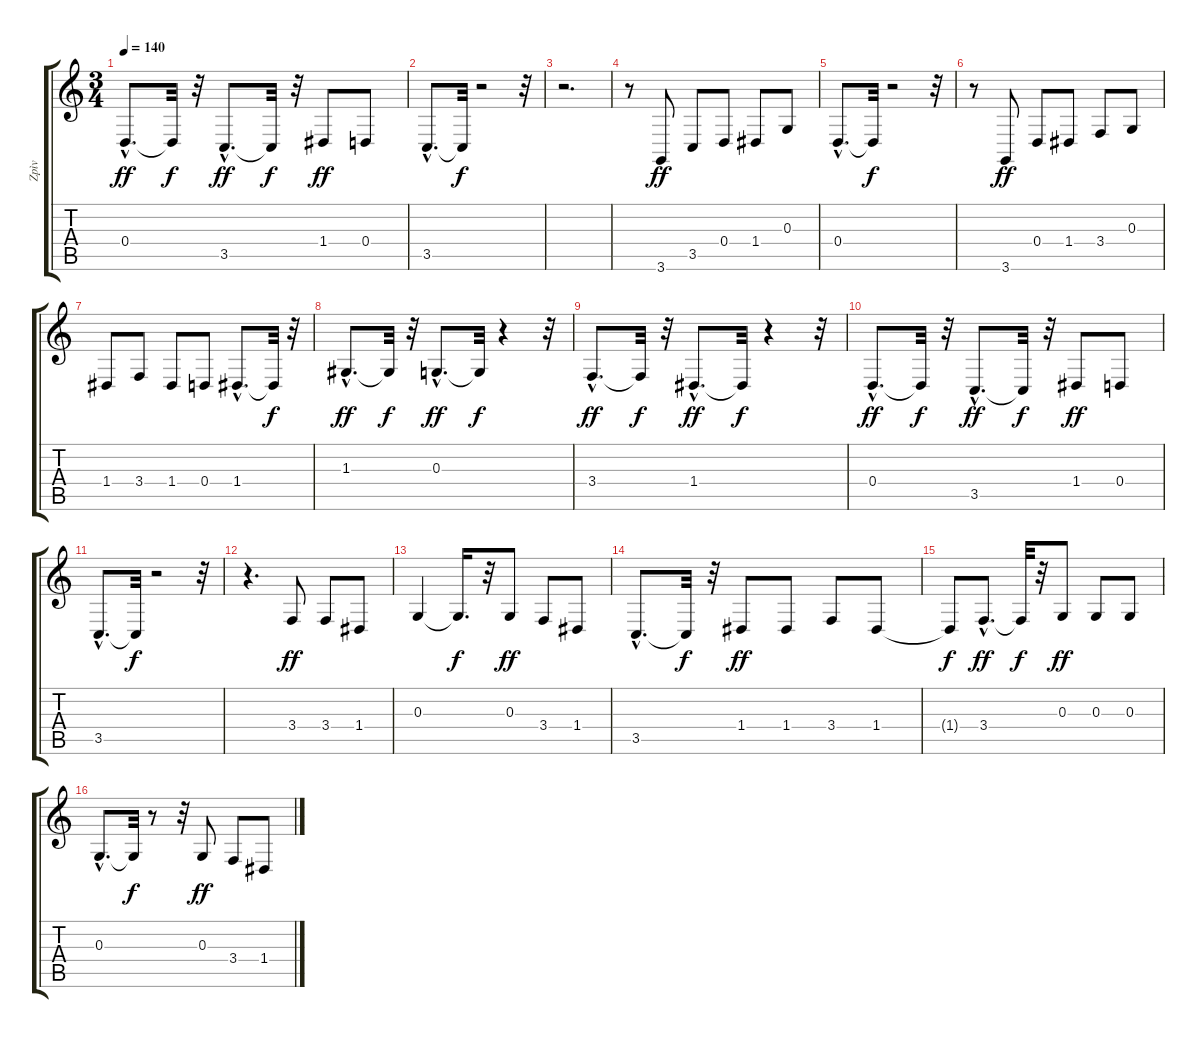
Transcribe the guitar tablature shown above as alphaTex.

\track ("Zpìv" "Zpìv") {instrument oboe}
\staff {score tabs}
\tuning (E4 B3 G3 D3 A2 E2) {hide}
\ts (3 4)
\tempo 140
\clef g2
\ks c
0.4{hac}.8{d dy ff} 0.4{t}.32{dy f} r.32 3.5{hac}.8{d dy ff} 3.5{t}.32{dy f} r.32 1.4.8{dy ff} 0.4.8 |
3.5{hac}.8{d} 3.5{t}.32{dy f} r.2 r.32 |
r.2{d} |
r.8 3.6.8{dy ff} 3.5.8 0.4.8 1.4.8 0.3.8 |
0.4{hac}.8{d} 0.4{t}.32{dy f} r.2 r.32 |
r.8 3.6.8{dy ff} 0.4.8 1.4.8 3.4.8 0.3.8 |
1.4.8 3.4.8 1.4.8 0.4.8 1.4{hac}.8{d} 1.4{t}.32{dy f} r.32 |
1.3{hac}.8{d dy ff} 1.3{t}.32{dy f} r.32 0.3{hac}.8{d dy ff} 0.3{t}.32{dy f} r.4 r.32 |
3.4{hac}.8{d dy ff} 3.4{t}.32{dy f} r.32 1.4{hac}.8{d dy ff} 1.4{t}.32{dy f} r.4 r.32 |
0.4{hac}.8{d dy ff} 0.4{t}.32{dy f} r.32 3.5{hac}.8{d dy ff} 3.5{t}.32{dy f} r.32 1.4.8{dy ff} 0.4.8 |
3.5{hac}.8{d} 3.5{t}.32{dy f} r.2 r.32 |
r.4{d} 3.4.8{dy ff} 3.4.8 1.4.8 |
0.3.4 0.3{t}.16{d dy f} r.32 0.3.8{dy ff} 3.4.8 1.4.8 |
3.5{hac}.8{d} 3.5{t}.32{dy f} r.32 1.4.8{dy ff} 1.4.8 3.4.8 1.4.8 |
1.4{t}.8{dy f} 3.4{hac}.8{d dy ff} 3.4{t}.32{dy f} r.32 0.3.8{dy ff} 0.3.8 0.3.8 |
0.3{hac}.8{d} 0.3{t}.32{dy f} r.8 r.32 0.3.8{dy ff} 3.4.8 1.4.8
